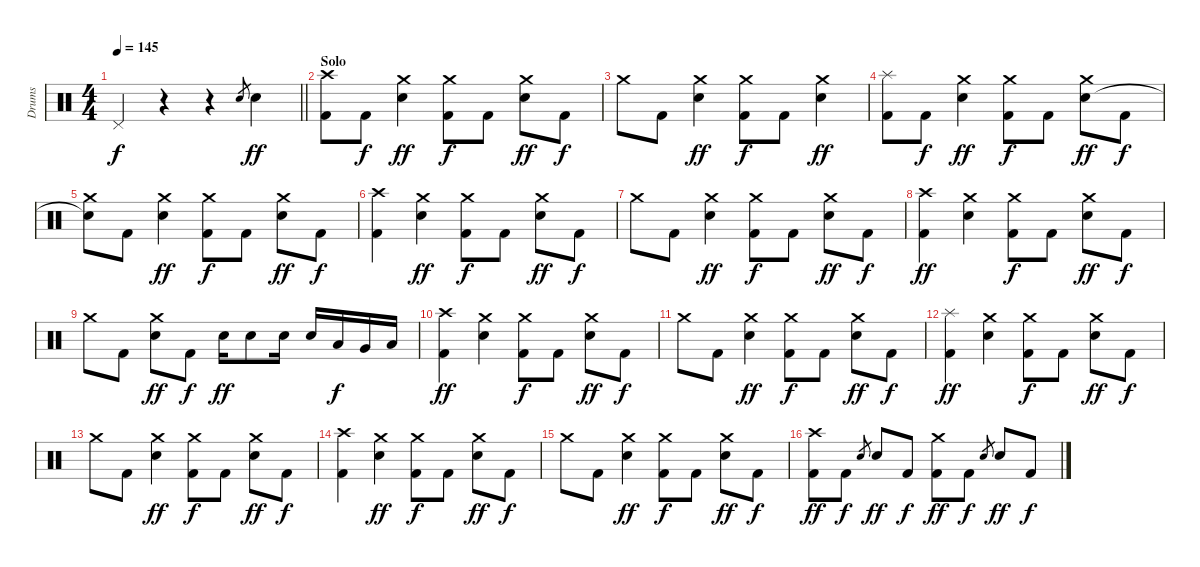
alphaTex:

\track ("Drums" "Drums") {instrument percussion}
\staff {score}
\articulation defaults
\ts (4 4)
\tempo 145
\clef neutral
\barLineRight lightlight
\ks c "Pedal Hi-Hat (hit)".4{dy f}
r.4 r.4 "Snare (hit) 2".8{gr} "Snare (hit) 2".4{dy ff} |
\section ("" "Solo")
("Crash high (hit)" "Kick (hit) 2").8 "Kick (hit) 2".8{dy f} ("Crash medium (hit)" "Snare (hit) 2").4{dy ff} ("Crash medium (hit)" "Kick (hit) 2").8{dy f} "Kick (hit) 2".8 ("Crash medium (hit)" "Snare (hit) 2").8{dy ff} "Kick (hit) 2".8{dy f} |
"Crash medium (hit)".8 "Kick (hit) 2".8 ("Crash medium (hit)" "Snare (hit) 2").4{dy ff} ("Crash medium (hit)" "Kick (hit) 2").8{dy f} "Kick (hit) 2".8 ("Crash medium (hit)" "Snare (hit) 2").4{dy ff} |
("Splash (hit)" "Kick (hit) 2").8 "Kick (hit) 2".8{dy f} ("Crash medium (hit)" "Snare (hit) 2").4{dy ff} ("Crash medium (hit)" "Kick (hit) 2").8{dy f} "Kick (hit) 2".8 ("Crash medium (hit)" "Snare (hit) 2").8{dy ff} "Kick (hit) 2".8{dy f} |
("Crash medium (hit)" "Snare (hit)"{t}).8 "Kick (hit) 2".8 ("Crash medium (hit)" "Snare (hit) 2").4{dy ff} ("Crash medium (hit)" "Kick (hit) 2").8{dy f} "Kick (hit) 2".8 ("Crash medium (hit)" "Snare (hit) 2").8{dy ff} "Kick (hit) 2".8{dy f} |
("Crash high (hit)" "Kick (hit) 2").4 ("Crash medium (hit)" "Snare (hit) 2").4{dy ff} ("Crash medium (hit)" "Kick (hit) 2").8{dy f} "Kick (hit) 2".8 ("Crash medium (hit)" "Snare (hit) 2").8{dy ff} "Kick (hit) 2".8{dy f} |
"Crash medium (hit)".8 "Kick (hit) 2".8 ("Crash medium (hit)" "Snare (hit) 2").4{dy ff} ("Crash medium (hit)" "Kick (hit) 2").8{dy f} "Kick (hit) 2".8 ("Crash medium (hit)" "Snare (hit) 2").8{dy ff} "Kick (hit) 2".8{dy f} |
("Crash high (hit)" "Kick (hit) 2").4{dy ff} ("Crash medium (hit)" "Snare (hit) 2").4 ("Crash medium (hit)" "Kick (hit) 2").8{dy f} "Kick (hit) 2".8 ("Crash medium (hit)" "Snare (hit) 2").8{dy ff} "Kick (hit) 2".8{dy f} |
"Crash medium (hit)".8 "Kick (hit) 2".8 ("Crash medium (hit)" "Snare (hit) 2").8{dy ff} "Kick (hit) 2".8{dy f} "Snare (hit) 2".16{dy ff} "Snare (hit) 2".8 "Snare (hit) 2".16 "Snare (hit) 2".16 "Low Tom (hit)".16{dy f} "Very Low Tom (hit)".16 "Low Floor Tom (hit)".16 |
("Crash high (hit)" "Kick (hit) 2").4{dy ff} ("Crash medium (hit)" "Snare (hit) 2").4 ("Crash medium (hit)" "Kick (hit) 2").8{dy f} "Kick (hit) 2".8 ("Crash medium (hit)" "Snare (hit) 2").8{dy ff} "Kick (hit) 2".8{dy f} |
"Crash medium (hit)".8 "Kick (hit) 2".8 ("Crash medium (hit)" "Snare (hit) 2").4{dy ff} ("Crash medium (hit)" "Kick (hit) 2").8{dy f} "Kick (hit) 2".8 ("Crash medium (hit)" "Snare (hit) 2").8{dy ff} "Kick (hit) 2".8{dy f} |
("Splash (hit)" "Kick (hit) 2").4{dy ff} ("Crash medium (hit)" "Snare (hit) 2").4 ("Crash medium (hit)" "Kick (hit) 2").8{dy f} "Kick (hit) 2".8 ("Crash medium (hit)" "Snare (hit) 2").8{dy ff} "Kick (hit) 2".8{dy f} |
"Crash medium (hit)".8 "Kick (hit) 2".8 ("Crash medium (hit)" "Snare (hit) 2").4{dy ff} ("Crash medium (hit)" "Kick (hit) 2").8{dy f} "Kick (hit) 2".8 ("Crash medium (hit)" "Snare (hit) 2").8{dy ff} "Kick (hit) 2".8{dy f} |
("Crash high (hit)" "Kick (hit) 2").4 ("Crash medium (hit)" "Snare (hit) 2").4{dy ff} ("Crash medium (hit)" "Kick (hit) 2").8{dy f} "Kick (hit) 2".8 ("Crash medium (hit)" "Snare (hit) 2").8{dy ff} "Kick (hit) 2".8{dy f} |
"Crash medium (hit)".8 "Kick (hit) 2".8 ("Crash medium (hit)" "Snare (hit) 2").4{dy ff} ("Crash medium (hit)" "Kick (hit) 2").8{dy f} "Kick (hit) 2".8 ("Crash medium (hit)" "Snare (hit) 2").8{dy ff} "Kick (hit) 2".8{dy f} |
("Crash high (hit)" "Kick (hit) 2").8{dy ff} "Kick (hit) 2".8{dy f} "Snare (hit) 2".8{gr} "Snare (hit) 2".8{dy ff} "Kick (hit) 2".8{dy f} ("Crash medium (hit)" "Kick (hit) 2").8{dy ff} "Kick (hit) 2".8{dy f} "Snare (hit) 2".8{gr} "Snare (hit) 2".8{dy ff} "Kick (hit) 2".8{dy f}
